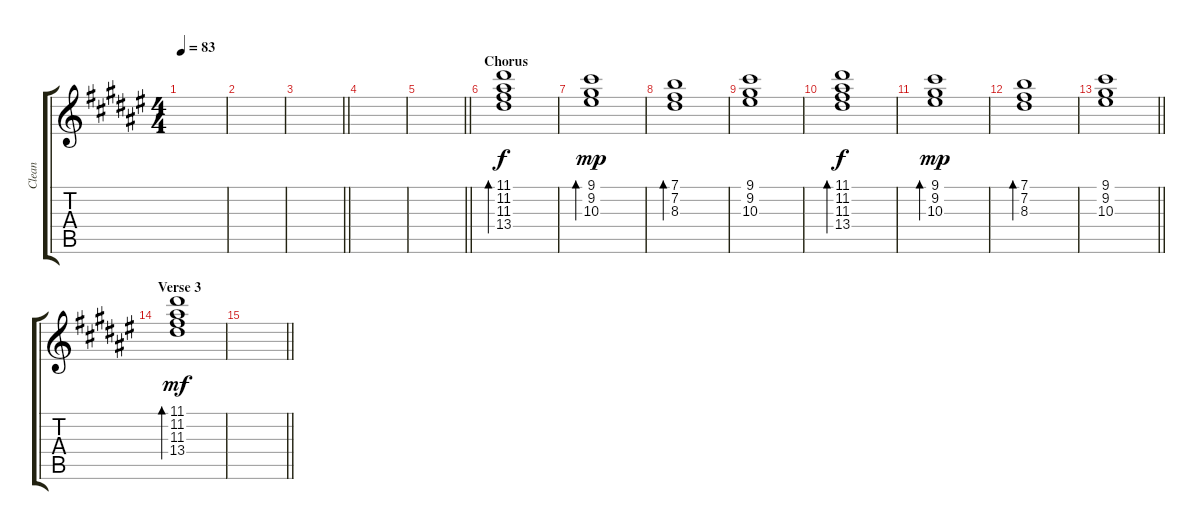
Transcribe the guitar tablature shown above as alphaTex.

\track ("Clean" "Clean") {instrument electricguitarjazz}
\staff {score tabs}
\tuning (E4 B3 G3 D3 A2 E2) {hide}
\ts (4 4)
\tempo 83
\clef g2
\ks d#minor
|
|
\barLineRight lightlight
|
|
\barLineRight lightlight
|
\section ("" "Chorus")
(11.1 11.2 11.3 13.4).1{bd 240} |
(9.1 9.2 10.3).1{bd 240 dy mp} |
(7.1 7.2 8.3).1{bd 240} |
(9.1 9.2 10.3).1 |
(11.1 11.2 11.3 13.4).1{bd 240 dy f} |
(9.1 9.2 10.3).1{bd 240 dy mp} |
(7.1 7.2 8.3).1{bd 240} |
\barLineRight lightlight
(9.1 9.2 10.3).1 |
\section ("" "Verse 3")
(11.1 11.2 11.3 13.4).1{bd 240 dy mf} |
\barLineRight lightlight
